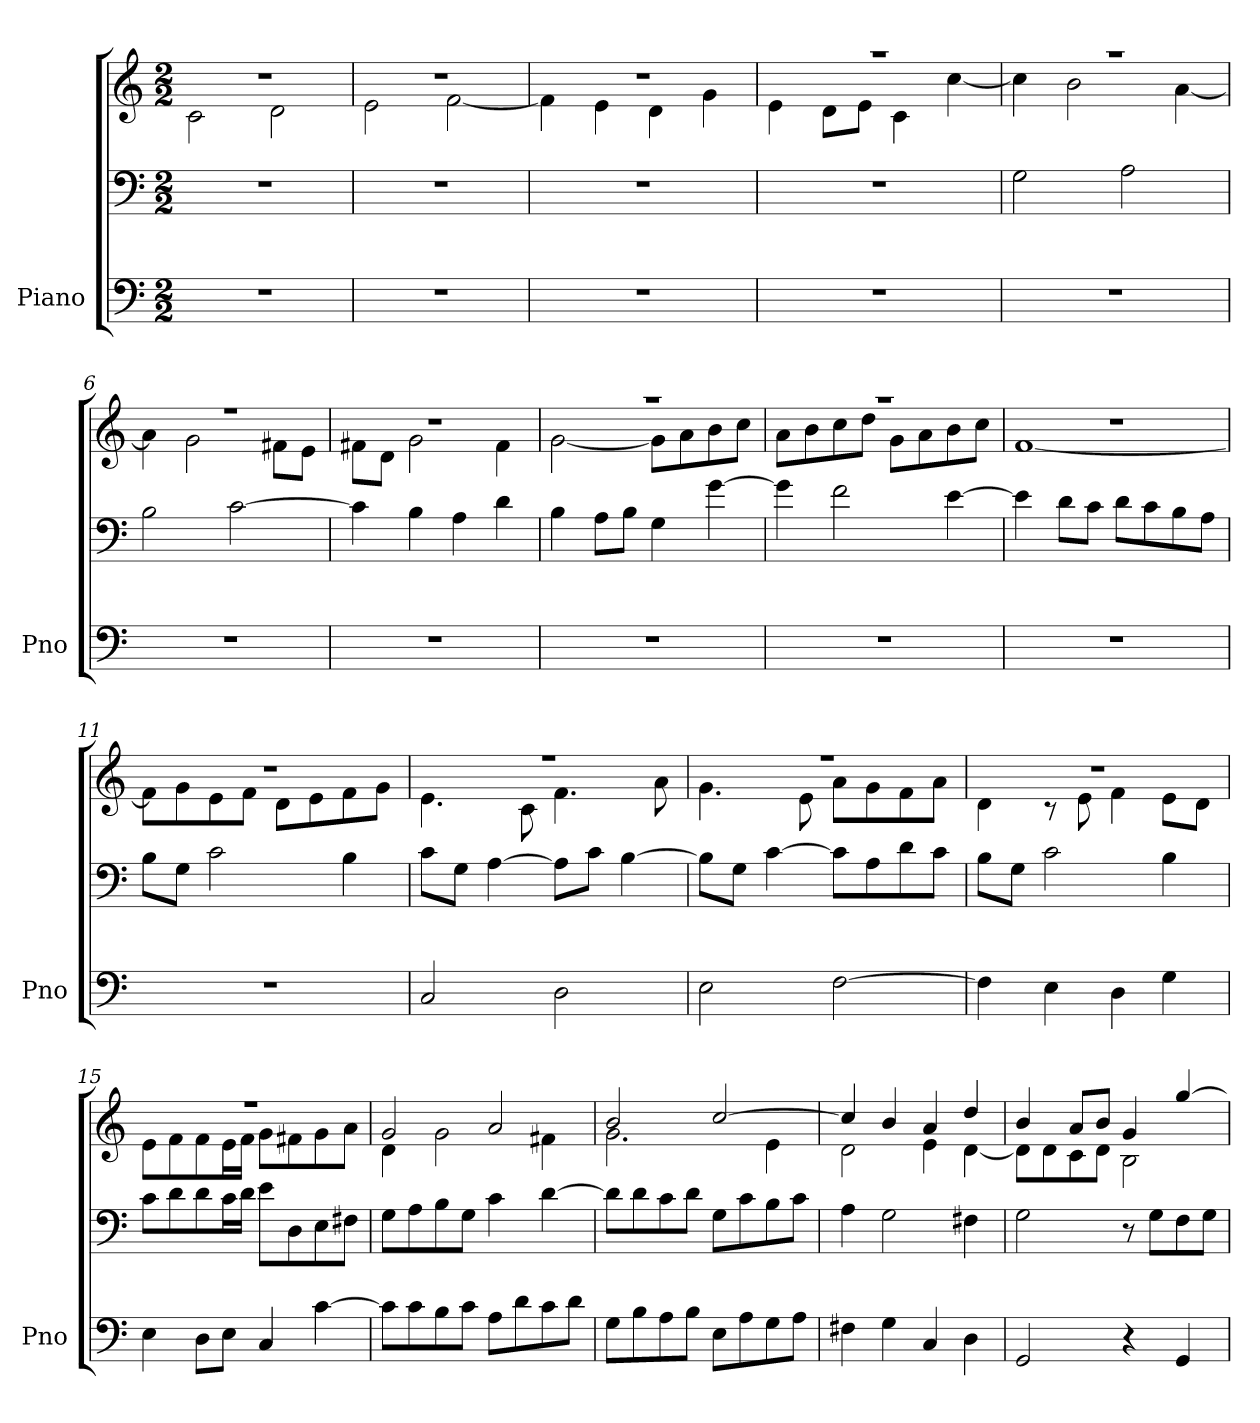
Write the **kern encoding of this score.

**kern	**kern	**kern
*part1	*part1	*part1
*staff3	*staff2	*staff1
*I"Piano	*	*
*I'Pno	*	*
*clefF4	*clefF4	*
*k[]	*k[]	*k[]
*C:	*C:	*C:
*M2/2	*M2/2	*M2/2
=1	=1	=1
*	*	*^
1r	1r	1r	2c\
.	.	.	2d\
=2	=2	=2	=2
1r	1r	1r	2e\
.	.	.	[2f\
=3	=3	=3	=3
1r	1r	1r	4f\]
.	.	.	4e\
.	.	.	4d\
.	.	.	4g\
=4	=4	=4	=4
1r	1r	1r	4e\
.	.	.	8d\L
.	.	.	8e\J
.	.	.	4c\
.	.	.	[4cc\
=5	=5	=5	=5
1r	2G\	1r	4cc\]
.	.	.	2b\
.	2A\	.	.
.	.	.	[4a\
=6	=6	=6	=6
1r	2B\	1r	4a\]
.	.	.	2g\
.	[2c\	.	.
.	.	.	8f#X\L
.	.	.	8e\J
=7	=7	=7	=7
1r	4c\]	1r	8f#X\L
.	.	.	8d\J
.	4B\	.	2g\
.	4A\	.	.
.	4d\	.	4f#\
=8	=8	=8	=8
1r	4B\	1r	[2g\
.	8A\L	.	.
.	8B\J	.	.
.	4G\	.	8g\L]
.	.	.	8a\
.	[4g\	.	8b\
.	.	.	8cc\J
=9	=9	=9	=9
1r	4g\]	1r	8a\L
.	.	.	8b\
.	2f\	.	8cc\
.	.	.	8dd\J
.	.	.	8g\L
.	.	.	8a\
.	[4e\	.	8b\
.	.	.	8cc\J
=10	=10	=10	=10
1r	4e\]	1r	[1f
.	8d\L	.	.
.	8c\J	.	.
.	8d\L	.	.
.	8c\	.	.
.	8B\	.	.
.	8A\J	.	.
=11	=11	=11	=11
1r	8B\L	1r	8f\L]
.	8G\J	.	8g\
.	2c\	.	8e\
.	.	.	8f\J
.	.	.	8d\L
.	.	.	8e\
.	4B\	.	8f\
.	.	.	8g\J
=12	=12	=12	=12
2C/	8c\L	1r	4.e\
.	8G\J	.	.
.	[4A\	.	.
.	.	.	8c\
2D\	8A\L]	.	4.f\
.	8c\J	.	.
.	[4B\	.	.
.	.	.	8a\
!!LO:LB:g=z	!!
=13	=13	=13	=13
2E\	8B\L]	1r	4.g\
.	8G\J	.	.
.	[4c\	.	.
.	.	.	8e\
[2F\	8c\L]	.	8a\L
.	8A\	.	8g\
.	8d\	.	8f\
.	8c\J	.	8a\J
=14	=14	=14	=14
4F\]	8B\L	1r	4d\
.	8G\J	.	.
4E\	2c\	.	8r
.	.	.	8e\
4D\	.	.	4f\
4G\	4B\	.	8e\L
.	.	.	8d\J
=15	=15	=15	=15
4E\	8c\L	1r	8e\L
.	8d\	.	8f\
8D\L	8d\	.	8f\
8E\J	16c\L	.	16e\L
.	16d\JJ	.	16f\JJ
4C/	8e\L	.	8g\L
.	8D\	.	8f#X\
[4c\	8E\	.	8g\
.	8F#X\J	.	8a\J
=16	=16	=16	=16
8c\L]	8G\L	2g/	4d\
8c\	8A\	.	.
8B\	8B\	.	2g\
8c\J	8G\J	.	.
8A\L	4c\	2a/	.
8d\	.	.	.
8c\	[4d\	.	4f#X\
8d\J	.	.	.
=17	=17	=17	=17
8G\L	8d\L]	2b/	2.g\
8B\	8d\	.	.
8A\	8c\	.	.
8B\J	8d\J	.	.
8E\L	8G\L	[2cc/	.
8A\	8c\	.	.
8G\	8B\	.	4e\
8A\J	8c\J	.	.
=18	=18	=18	=18
4F#X\	4A\	4cc/]	2d\
4G\	2G\	4b/	.
4C/	.	4a/	4e\
4D\	4F#X\	4dd/	[4d\
=19	=19	=19	=19
2GG/	2G\	4b/	8d\L]
.	.	.	8d\
.	.	8a/L	8c\
.	.	8b/J	8d\J
4r	8r	4g/	2B\
.	8G\L	.	.
4GG/	8F\	[4gg/	.
.	8G\J	.	.
*	*	*v	*v
=	=	=
*-	*-	*-
